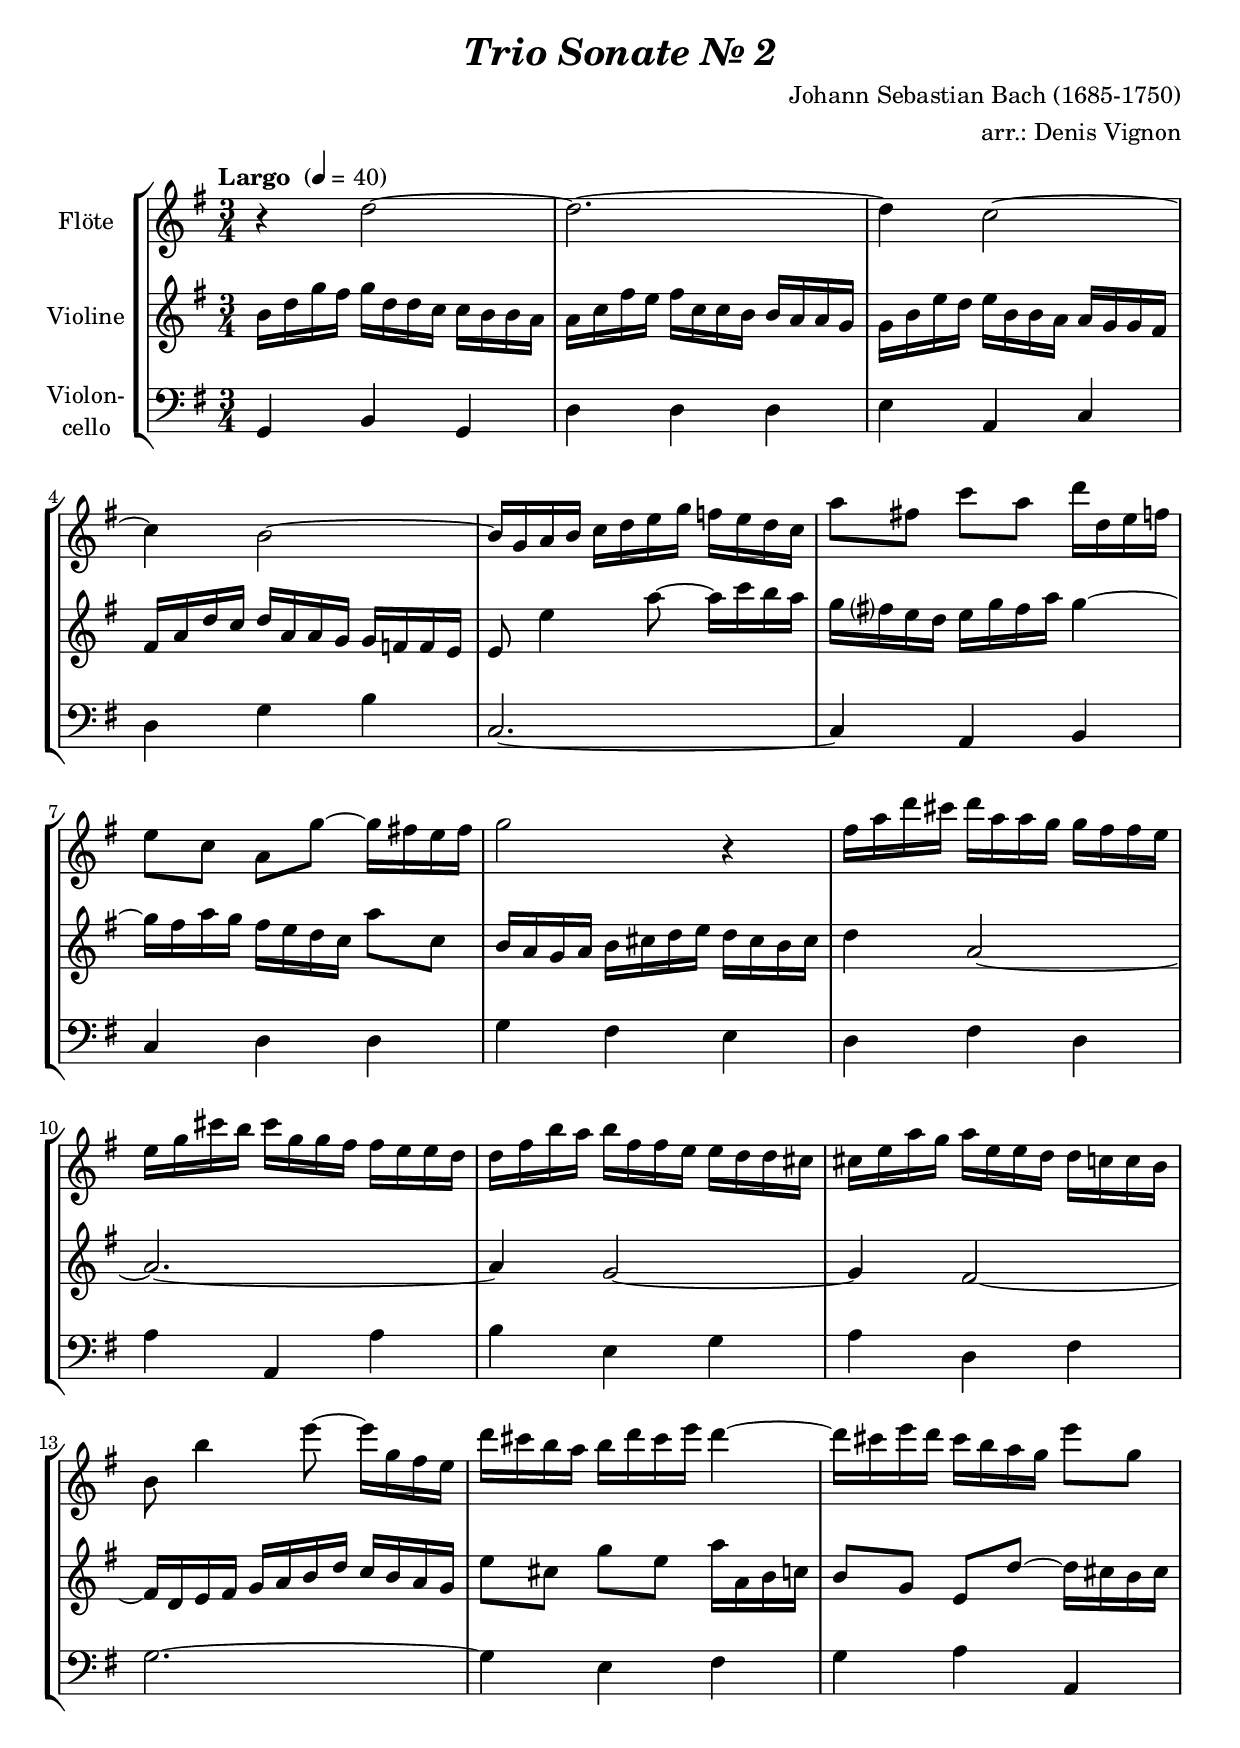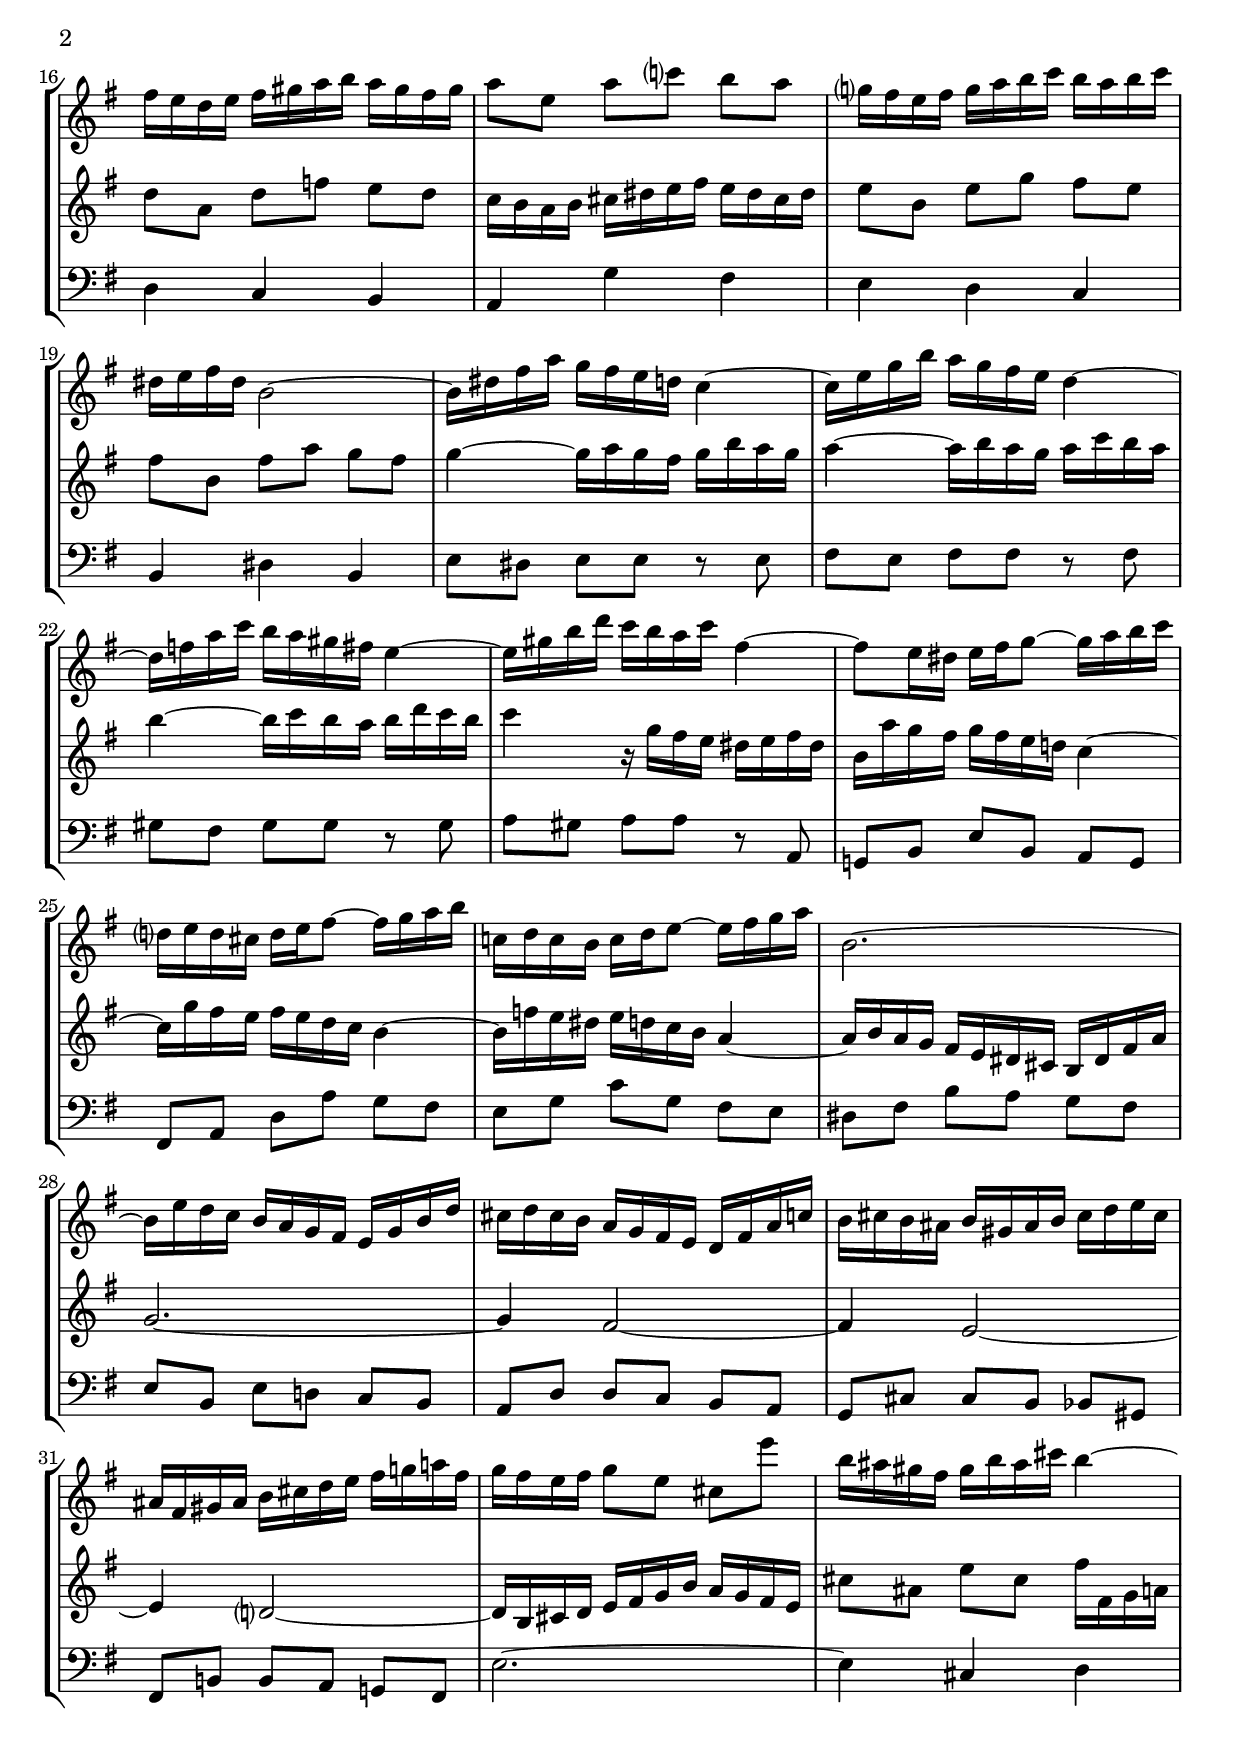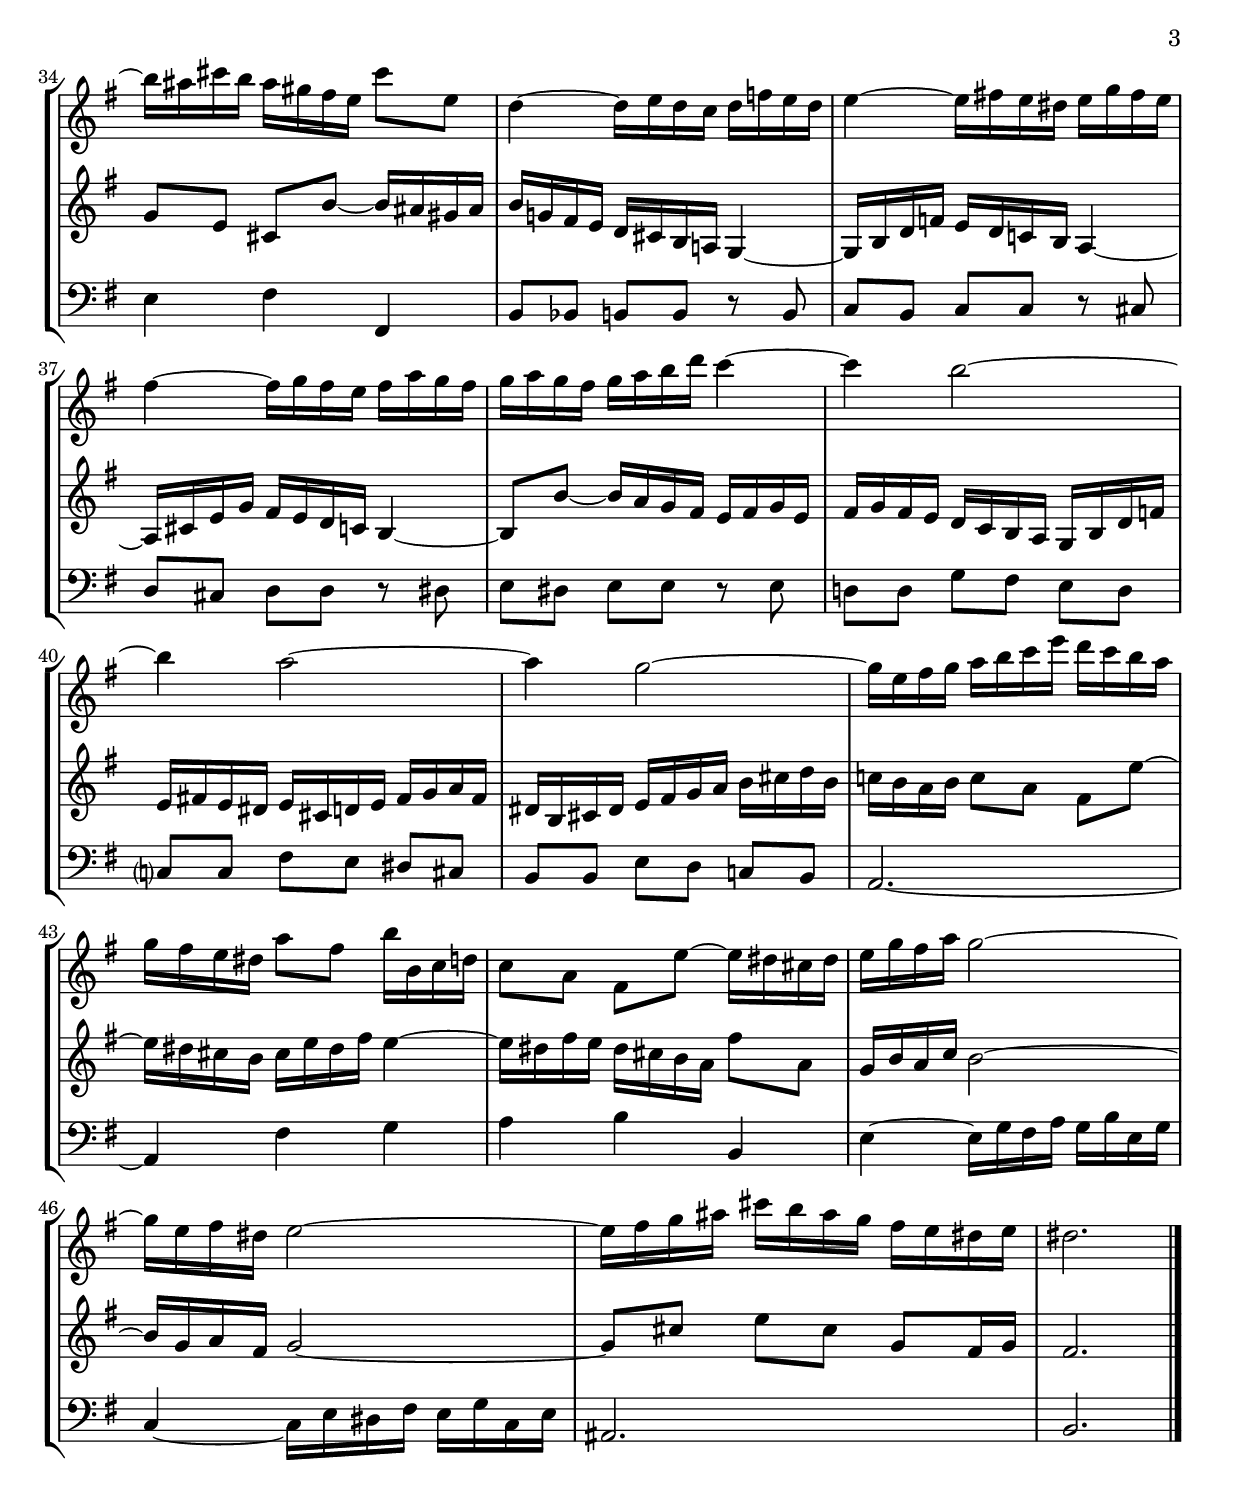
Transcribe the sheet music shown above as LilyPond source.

\version "2.18.2"
\include "deutsch.ly"
  
#(set-global-staff-size 20.75)

\header {
  title     = \markup \bold \italic "Trio Sonate Nr. 2"
  composer  = "Johann Sebastian Bach (1685-1750)"
  arranger  = "arr.: Denis Vignon"
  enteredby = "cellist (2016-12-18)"
%  piece     = ""
}

voiceconsts = {
  \key f \major
  \time 3/4
  \clef "treble"
  \numericTimeSignature
  \compressFullBarRests
  % Set default beaming for all staves
  \set Timing.beamExceptions = #'()
  \set Timing.baseMoment     = #(ly:make-moment 1 4)
  \set Timing.beatStructure  = #'(1 1 1)
  \tempo "Largo " 4=40
}

mifl = "flute"
mist = "string ensemble 1"
%minstr = "accordion"
miba = "bassoon"
%milo = "drawbar organ"
milo = "harpsichord"

va = \relative c'' {
  \voiceconsts

  r4 c2~
  c2.~
  c4 b2~
  b4 a2~

  a16 f g a b c d f es d c b
  g'8 e! b' g c16 c, d es
  d8 b g f'~ f16 e! d e
  f2 r4

  e16 g c h c g g f f e e d
  d f h a h f f e e d d c
  c e a g a e e d d c c h

  h d g f g d d c c b b a
  a8 a'4 d8~ d16 f, e d
  c' h a g a c h d c4~
  c16 h d c h a g f d'8 f,

  e16 d c d e fis g a g fis e fis
  g8 d g b? a g
  f?16 e d e f g a b a g a b
  cis, d e cis a2~

  a16 cis e g f e d c b4~
  b16 d f a g f e d c4~
  c16 es g b a g fis e d4~
  d16 fis a c b a g b e,4~

  e8 d16 cis d e f8~ f16 g a b
  c,? d c h c d e8~ e16 f g a
  b,! c b a b c d8~ d16 e f g
  a,2.~

  a16 d c b a g f e d f a c
  h c h a g f e d c e g b
  a h a gis a fis gis a h c d h

  gis e fis gis a h c d e f! g! e
  f e d e f8 d h d'
  a16 gis fis e fis a gis h a4~
  a16 gis h a gis fis e d h'8 d,

  c4~ c16 d c b c es d c
  d4~ d16 e! d cis d f e d
  e4~ e16 f e d e g f e
  f g f e f g a c b4~
  b a2~

  a4 g2~
  g4 f2~
  f16 d e f g a b d c b a g
  f e d cis g'8 e a16 a, b c

  b8 g e d'~ d16 cis h cis
  d f e g f2~
  f16 d e cis d2~
  d16 e f gis h a gis f e d cis d
  cis2. \bar "|."
}

vb = \relative c'' {
  \voiceconsts

  a16 c f e f c c b b a a g
  g b e d e b b a a g g f
  f a d c d a a g g f f e

  e g c b c g g f f es es d
  d8 d'4 g8~ g16 b a g
  f e? d c d f e g f4~
  f16 e g f e d c b g'8 b,

  a16 g f g a h c d c h a h
  c4 g2~
  g2.~
  g4 f2~
  f4 e2~

  e16 c d e f g a c b a g f
  d'8 h f' d g16 g, a b
  a8 f d c'~ c16 h a h
  c8 g c es d c

  b16 a g a h cis d e d cis h cis
  d8 a d f e d
  e a, e' g f e
  f4~ f16 g f e f a g f
  g4~ g16 a g f g b a g

  a4~ a16 b a g a c b a
  b4 r16 f e d cis d e cis
  a g' f e f e d c! b4~
  b16 f' e d e d c b a4~

  a16 es' d cis d c b a g4~
  g16 a g f e d cis h a cis e g
  f2.~
  f4 e2~
  e4 d2~

  d4 c?2~
  c16 a h c d e f a g f e d
  h'8 gis d' h e16 e, f g
  f8 d h a'~ a16 gis fis gis

  a f! e d c h a g! f4~
  f16 a c es d c b! a g4~
  g16 h d f e d c b a4~
  a8 a'~ a16 g f e d e f d

  e f e d c b a g f a c es
  d e! d cis d h c d e f g e
  cis a h cis d e f g a h c a

  b! a g a b8 g e d'~
  d16 cis h a h d cis e d4~
  d16 cis e d cis h a g e'8 g,
  f16 a g b a2~
  a16 f g e f2~
  f8 h d h f e16 f
  e2. \bar "|."
}

vc = \relative c, {
  \voiceconsts
  \clef "bass"
  
  f4 a f
  c' c c
  d g, b
  c f a

  b,2.~
  b4 g a
  b c c
  f e d

  c e c
  g' g, g'
  a d, f
  g c, e

  f2.~
  f4 d e
  f g g,
  c b a

  g f' e
  d c b
  a cis a
  d8 cis d d r d

  e d e e r e
  fis e fis fis r fis
  g fis g g r g,
  f! a d a g f

  e g c g' f e
  d f b f e d
  cis e a g f e
  d a d c! b a

  g c c b a g
  f h h a as fis
  e a! a g f! e
  d'2.~

  d4 h c
  d e e,
  a8 as a a r a
  b a b b r h

  c h c c r cis
  d cis d d r d
  c! c f e d c
  b? b e d cis h

  a a d c b! a
  g2.~
  g4 e' f
  g a a,

  d~ d16 f e g f a d, f
  b,4~ b16 d cis e d f b, d
  gis,2.
  a \bar "|."
}


music = \new StaffGroup <<
      \new Staff {
	\set Staff.midiInstrument = \mifl
	\set Staff.instrumentName = \markup \center-column { "Flöte" }
	\transpose f g { \va }
      }

      \new Staff {
	\set Staff.midiInstrument = \mist
	\set Staff.instrumentName = \markup \center-column { "Violine" }
	\transpose f g { \vb }
      }

      \new Staff {
	\set Staff.midiInstrument = \mist
	\set Staff.instrumentName = \markup \center-column { "Violon-" "cello" }
	\transpose f g { \vc }
      }
>>

\book {
  \score {
    \music
    \layout {}
  }

  \score {
    \unfoldRepeats \music

    \midi {
      \context {
        \Score
      }
    }
  }
}
